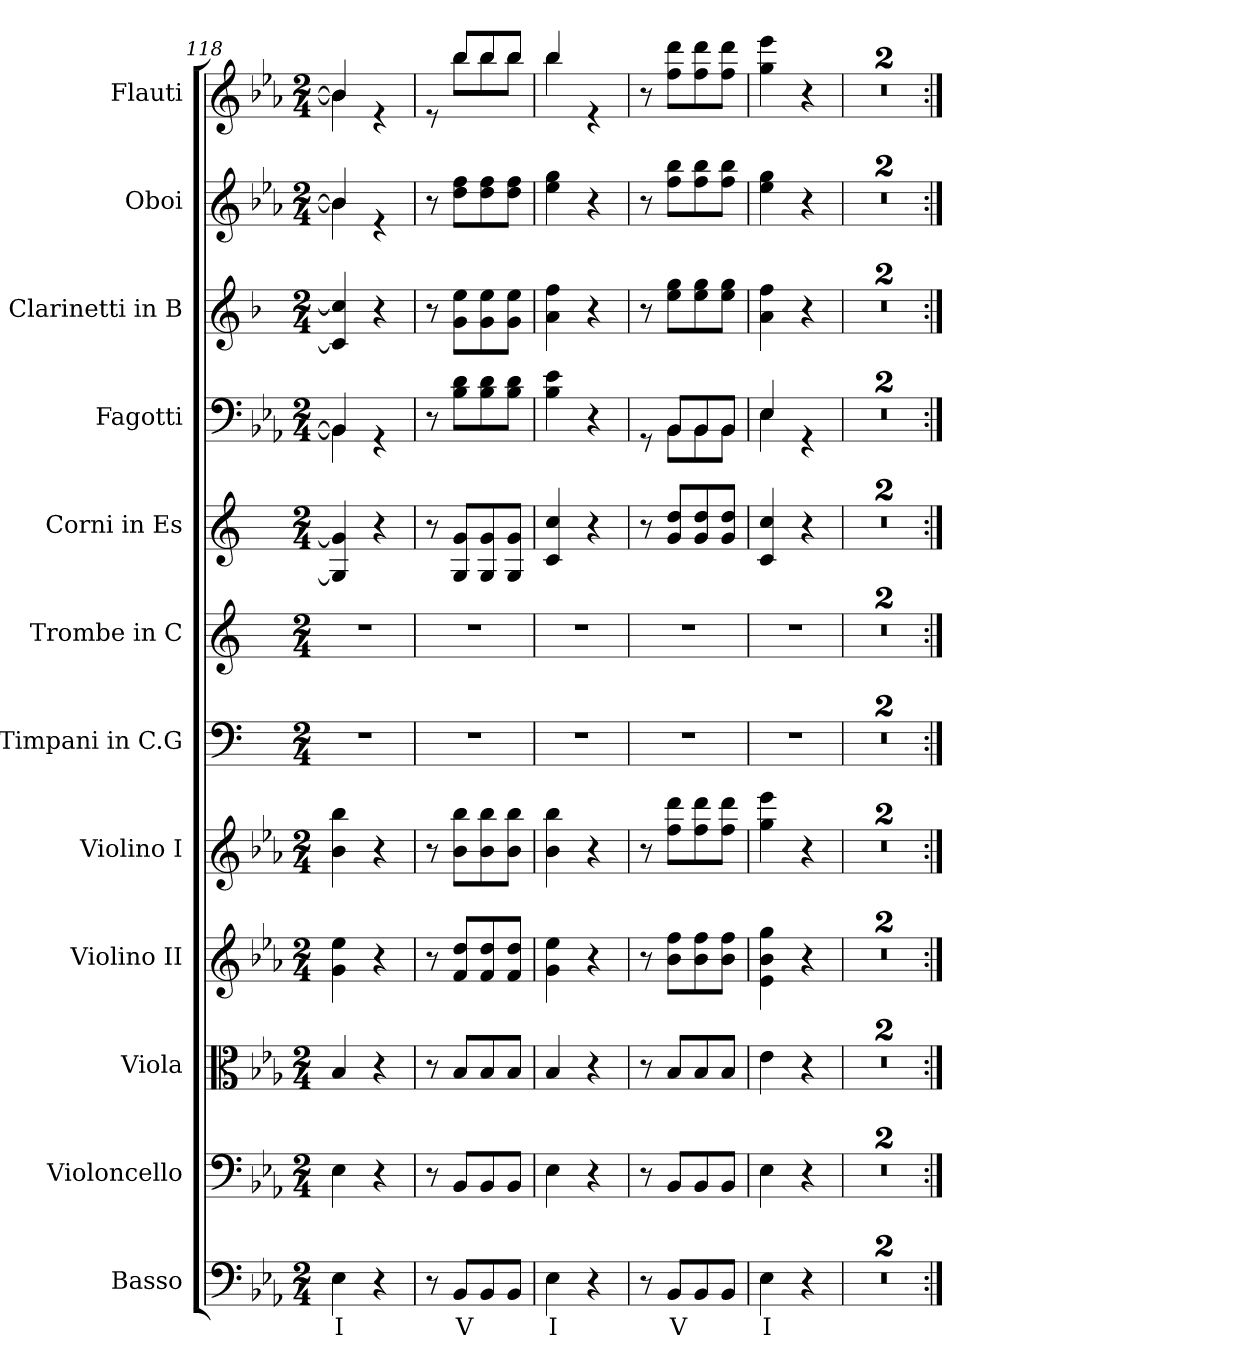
**kern	**text	**kern	**kern	**kern	**kern	**kern	**kern	**kern	**kern	**kern	**kern	**kern
*part12	*part12	*part11	*part10	*part9	*part8	*part7	*part6	*part5	*part4	*part3	*part2	*part1
*staff12	*staff12	*staff11	*staff10	*staff9	*staff8	*staff7	*staff6	*staff5	*staff4	*staff3	*staff2	*staff1
*I"Basso	*	*I"Violoncello	*I"Viola	*I"Violino II	*I"Violino I	*I"Timpani in C.G	*I"Trombe in C	*I"Corni in Es	*I"Fagotti	*I"Clarinetti in B	*I"Oboi	*I"Flauti
*	*	*	*	*	*	*I'Tp.	*I'Tr.	*I'Cor.	*I'Fag.	*I'Cl.	*I'Ob.	*I'Fl.
*clefF4	*	*clefF4	*clefC3	*clefG2	*clefG2	*clefF4	*clefG2	*clefG2	*clefF4	*clefG2	*clefG2	*clefG2
*ITrd7c12	*	*	*	*	*	*	*	*ITrd5c9	*	*ITrd1c2	*	*
*k[b-e-a-]	*	*k[b-e-a-]	*k[b-e-a-]	*k[b-e-a-]	*k[b-e-a-]	*k[]	*k[]	*k[b-e-a-]	*k[b-e-a-]	*k[b-e-a-]	*k[b-e-a-]	*k[b-e-a-]
*M2/4	*	*M2/4	*M2/4	*M2/4	*M2/4	*M2/4	*M2/4	*M2/4	*M2/4	*M2/4	*M2/4	*M2/4
=118	=118	=118	=118	=118	=118	=118	=118	=118	=118	=118	=118	=118
*	*	*	*	*	*	*	*	*	*^	*	*^	*^
4EE-\	I	4E-\	4B-/	4g\ 4ee-\	4b-\ 4bb-\	2r	2r	4BB-/] 4B-/]	4BB-/]	4BB-\]	4B-/] 4b-/]	4b-/]	4b-\]	4b-/]	4b-\]
4r	.	4r	4r	4r	4r	.	.	4r	4rGG	4ryy	4r	4re	4ryy	4re	4ryy
*	*	*	*	*	*	*	*	*	*v	*v	*	*v	*v	*	*
=119	=119	=119	=119	=119	=119	=119	=119	=119	=119	=119	=119	=119	=119
8r	.	8r	8r	8r	8r	2r	2r	8r	8r	8r	8r	8re	8ryy
8BBB-/L	V	8BB-/L	8B-/L	8f/ 8dd/L	8b-\ 8bb-\L	.	.	8BB-/ 8B-/L	8B-\ 8d\L	8f\ 8dd\L	8dd\ 8ff\L	8bb-/L	8bb-\L
8BBB-/	.	8BB-/	8B-/	8f/ 8dd/	8b-\ 8bb-\	.	.	8BB-/ 8B-/	8B-\ 8d\	8f\ 8dd\	8dd\ 8ff\	8bb-/	8bb-\
8BBB-/J	.	8BB-/J	8B-/J	8f/ 8dd/J	8b-\ 8bb-\J	.	.	8BB-/ 8B-/J	8B-\ 8d\J	8f\ 8dd\J	8dd\ 8ff\J	8bb-/J	8bb-\J
=120	=120	=120	=120	=120	=120	=120	=120	=120	=120	=120	=120	=120	=120
4EE-\	I	4E-\	4B-/	4g\ 4ee-\	4b-\ 4bb-\	2r	2r	4E-/ 4e-/	4B-\ 4e-\	4g\ 4ee-\	4ee-\ 4gg\	4bb-/	4bb-\
4r	.	4r	4r	4r	4r	.	.	4r	4r	4r	4r	4re	4ryy
*	*	*	*	*	*	*	*	*	*	*	*	*v	*v
=121	=121	=121	=121	=121	=121	=121	=121	=121	=121	=121	=121	=121
*	*	*	*	*	*	*	*	*	*^	*	*	*
8r	.	8r	8r	8r	8r	2r	2r	8r	8rGG	8ryy	8r	8r	8r
8BBB-/L	V	8BB-/L	8B-/L	8b-\ 8ff\L	8ff\ 8ddd\L	.	.	8B-/ 8f/L	8BB-/L	8BB-\L	8dd\ 8ff\L	8ff\ 8bb-\L	8ff\ 8ddd\L
8BBB-/	.	8BB-/	8B-/	8b-\ 8ff\	8ff\ 8ddd\	.	.	8B-/ 8f/	8BB-/	8BB-\	8dd\ 8ff\	8ff\ 8bb-\	8ff\ 8ddd\
8BBB-/J	.	8BB-/J	8B-/J	8b-\ 8ff\J	8ff\ 8ddd\J	.	.	8B-/ 8f/J	8BB-/J	8BB-\J	8dd\ 8ff\J	8ff\ 8bb-\J	8ff\ 8ddd\J
!!LO:PB:g=z
=122	=122	=122	=122	=122	=122	=122	=122	=122	=122	=122	=122	=122	=122
4EE-\	I	4E-\	4e-\	4e-\ 4b-\ 4gg\	4gg\ 4eee-\	2r	2r	4E-/ 4e-/	4E-/	4E-\	4g\ 4ee-\	4ee-\ 4gg\	4gg\ 4eee-\
4r	.	4r	4r	4r	4r	.	.	4r	4rGG	4ryy	4r	4r	4r
*	*	*	*	*	*	*	*	*	*v	*v	*	*	*
=123	=123	=123	=123	=123	=123	=123	=123	=123	=123	=123	=123	=123
2r	.	2r	2r	2r	2r	2r	2r	2r	2r	2r	2r	2r
=124	=124	=124	=124	=124	=124	=124	=124	=124	=124	=124	=124	=124
2r	.	2r	2r	2r	2r	2r	2r	2r	2r	2r	2r	2r
=:|!	=:|!	=:|!	=:|!	=:|!	=:|!	=:|!	=:|!	=:|!	=:|!	=:|!	=:|!	=:|!
*-	*-	*-	*-	*-	*-	*-	*-	*-	*-	*-	*-	*-
